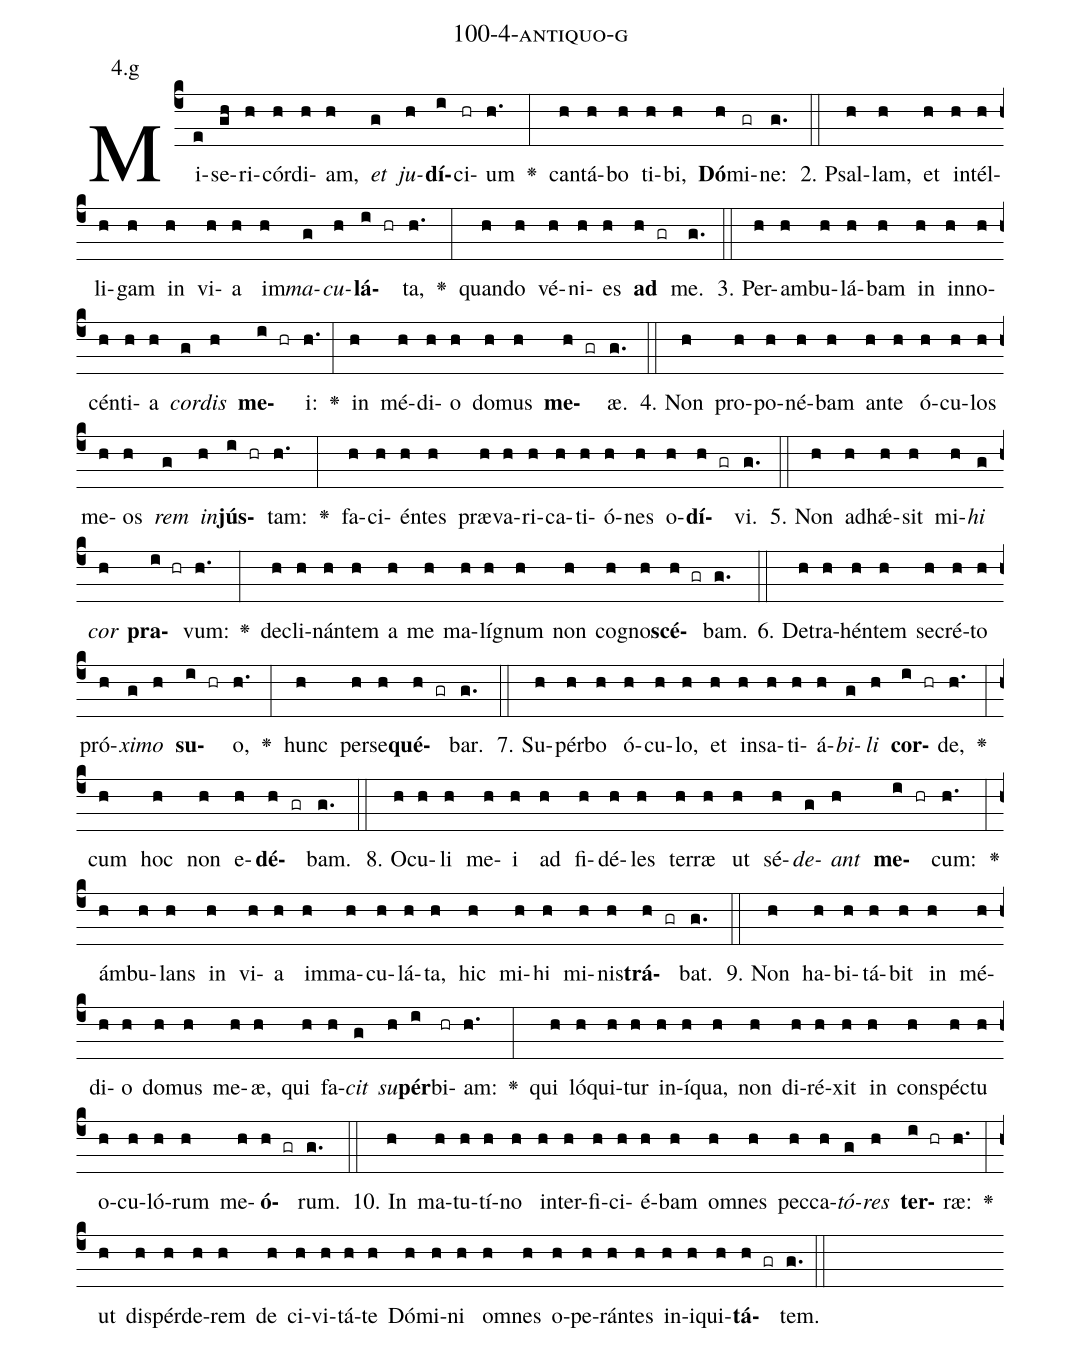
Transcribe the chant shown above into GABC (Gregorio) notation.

name: 100-4-antiquo-g;
annotation: 4.g;
%%
(c4)Mi(e)se(gh)ri(h)cór(h)di(h)am,(h) <i>et</i>(g) <i>ju</i>(h)<b>dí</b>(i)ci(hr)um(h.) <v>\greheightstar</v>(:) can(h)tá(h)bo(h) ti(h)bi,(h) <b>Dó</b>(h)mi(gr)ne:(g.) (::)
2. Psal(h)lam,(h) et(h) in(h)tél(h)li(h)gam(h) in(h) vi(h)a(h) im(h)<i>ma</i>(g)<i>cu</i>(h)<b>lá</b>(i hr)ta,(h.) <v>\greheightstar</v>(:) quan(h)do(h) vé(h)ni(h)es(h) <b>ad</b>(h gr) me.(g.) (::)
3. Per(h)am(h)bu(h)lá(h)bam(h) in(h) in(h)no(h)cén(h)ti(h)a(h) <i>cor</i>(g)<i>dis</i>(h) <b>me</b>(i hr)i:(h.) <v>\greheightstar</v>(:) in(h) mé(h)di(h)o(h) do(h)mus(h) <b>me</b>(h gr)æ.(g.) (::)
4. Non(h) pro(h)po(h)né(h)bam(h) an(h)te(h) ó(h)cu(h)los(h) me(h)os(h) <i>rem</i>(g) <i>in</i>(h)<b>jús</b>(i hr)tam:(h.) <v>\greheightstar</v>(:) fa(h)ci(h)én(h)tes(h) præ(h)va(h)ri(h)ca(h)ti(h)ó(h)nes(h) o(h)<b>dí</b>(h gr)vi.(g.) (::)
5. Non(h) ad(h)hǽ(h)sit(h) mi(h)<i>hi</i>(g) <i>cor</i>(h) <b>pra</b>(i hr)vum:(h.) <v>\greheightstar</v>(:) de(h)cli(h)nán(h)tem(h) a(h) me(h) ma(h)lí(h)gnum(h) non(h) co(h)gno(h)<b>scé</b>(h gr)bam.(g.) (::)
6. De(h)tra(h)hén(h)tem(h) se(h)cré(h)to(h) pró(h)<i>xi</i>(g)<i>mo</i>(h) <b>su</b>(i hr)o,(h.) <v>\greheightstar</v>(:) hunc(h) per(h)se(h)<b>qué</b>(h gr)bar.(g.) (::)
7. Su(h)pér(h)bo(h) ó(h)cu(h)lo,(h) et(h) in(h)sa(h)ti(h)á(h)<i>bi</i>(g)<i>li</i>(h) <b>cor</b>(i hr)de,(h.) <v>\greheightstar</v>(:) cum(h) hoc(h) non(h) e(h)<b>dé</b>(h gr)bam.(g.) (::)
8. O(h)cu(h)li(h) me(h)i(h) ad(h) fi(h)dé(h)les(h) ter(h)ræ(h) ut(h) sé(h)<i>de</i>(g)<i>ant</i>(h) <b>me</b>(i hr)cum:(h.) <v>\greheightstar</v>(:) ám(h)bu(h)lans(h) in(h) vi(h)a(h) im(h)ma(h)cu(h)lá(h)ta,(h) hic(h) mi(h)hi(h) mi(h)nis(h)<b>trá</b>(h gr)bat.(g.) (::)
9. Non(h) ha(h)bi(h)tá(h)bit(h) in(h) mé(h)di(h)o(h) do(h)mus(h) me(h)æ,(h) qui(h) fa(h)<i>cit</i>(g) <i>su</i>(h)<b>pér</b>(i)bi(hr)am:(h.) <v>\greheightstar</v>(:) qui(h) ló(h)qui(h)tur(h) in(h)í(h)qua,(h) non(h) di(h)ré(h)xit(h) in(h) con(h)spéc(h)tu(h) o(h)cu(h)ló(h)rum(h) me(h)<b>ó</b>(h gr)rum.(g.) (::)
10. In(h) ma(h)tu(h)tí(h)no(h) in(h)ter(h)fi(h)ci(h)é(h)bam(h) om(h)nes(h) pec(h)ca(h)<i>tó</i>(g)<i>res</i>(h) <b>ter</b>(i hr)ræ:(h.) <v>\greheightstar</v>(:) ut(h) dis(h)pér(h)de(h)rem(h) de(h) ci(h)vi(h)tá(h)te(h) Dó(h)mi(h)ni(h) om(h)nes(h) o(h)pe(h)rán(h)tes(h) in(h)i(h)qui(h)<b>tá</b>(h gr)tem.(g.) (::)
